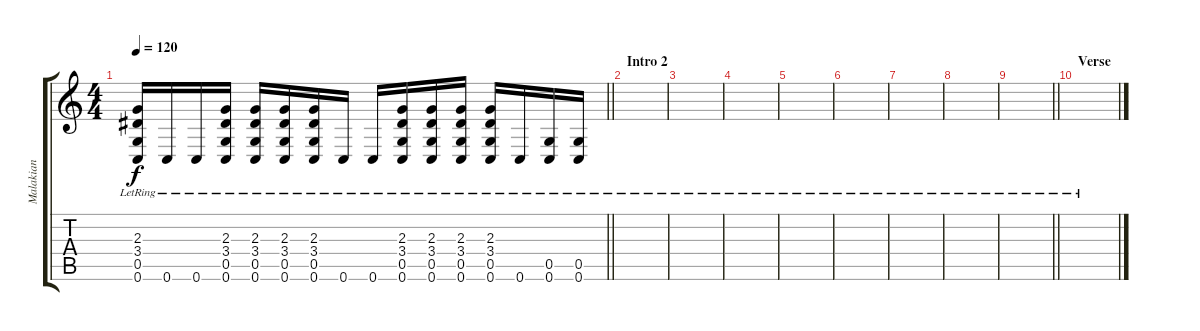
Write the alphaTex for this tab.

\track ("Malakian" "Malakian") {instrument acousticguitarsteel}
\staff {score tabs}
\tuning (D4 A3 F3 C3 G2 C2) {hide}
\ts (4 4)
\tempo 120
\clef g2
\barLineRight lightlight
\ks c
(2.3{lr} 3.4{lr} 0.5{lr} 0.6{lr}).16{dy f} 0.6{lr}.16 0.6{lr}.16 (2.3{lr} 3.4{lr} 0.5{lr} 0.6{lr}).16 (2.3{lr} 3.4{lr} 0.5{lr} 0.6{lr}).16 (2.3{lr} 3.4{lr} 0.5{lr} 0.6{lr}).16 (2.3{lr} 3.4{lr} 0.5{lr} 0.6{lr}).16 0.6{lr}.16 0.6{lr}.16 (2.3{lr} 3.4{lr} 0.5{lr} 0.6{lr}).16 (2.3{lr} 3.4{lr} 0.5{lr} 0.6{lr}).16 (2.3{lr} 3.4{lr} 0.5{lr} 0.6{lr}).16 (2.3{lr} 3.4{lr} 0.5{lr} 0.6{lr}).16 0.6{lr}.16 (0.5{lr} 0.6{lr}).16 (0.5{lr} 0.6{lr}).16 |
\section ("" "Intro 2")
|
|
|
|
|
|
|
\barLineRight lightlight
|
\section ("" "Verse")
